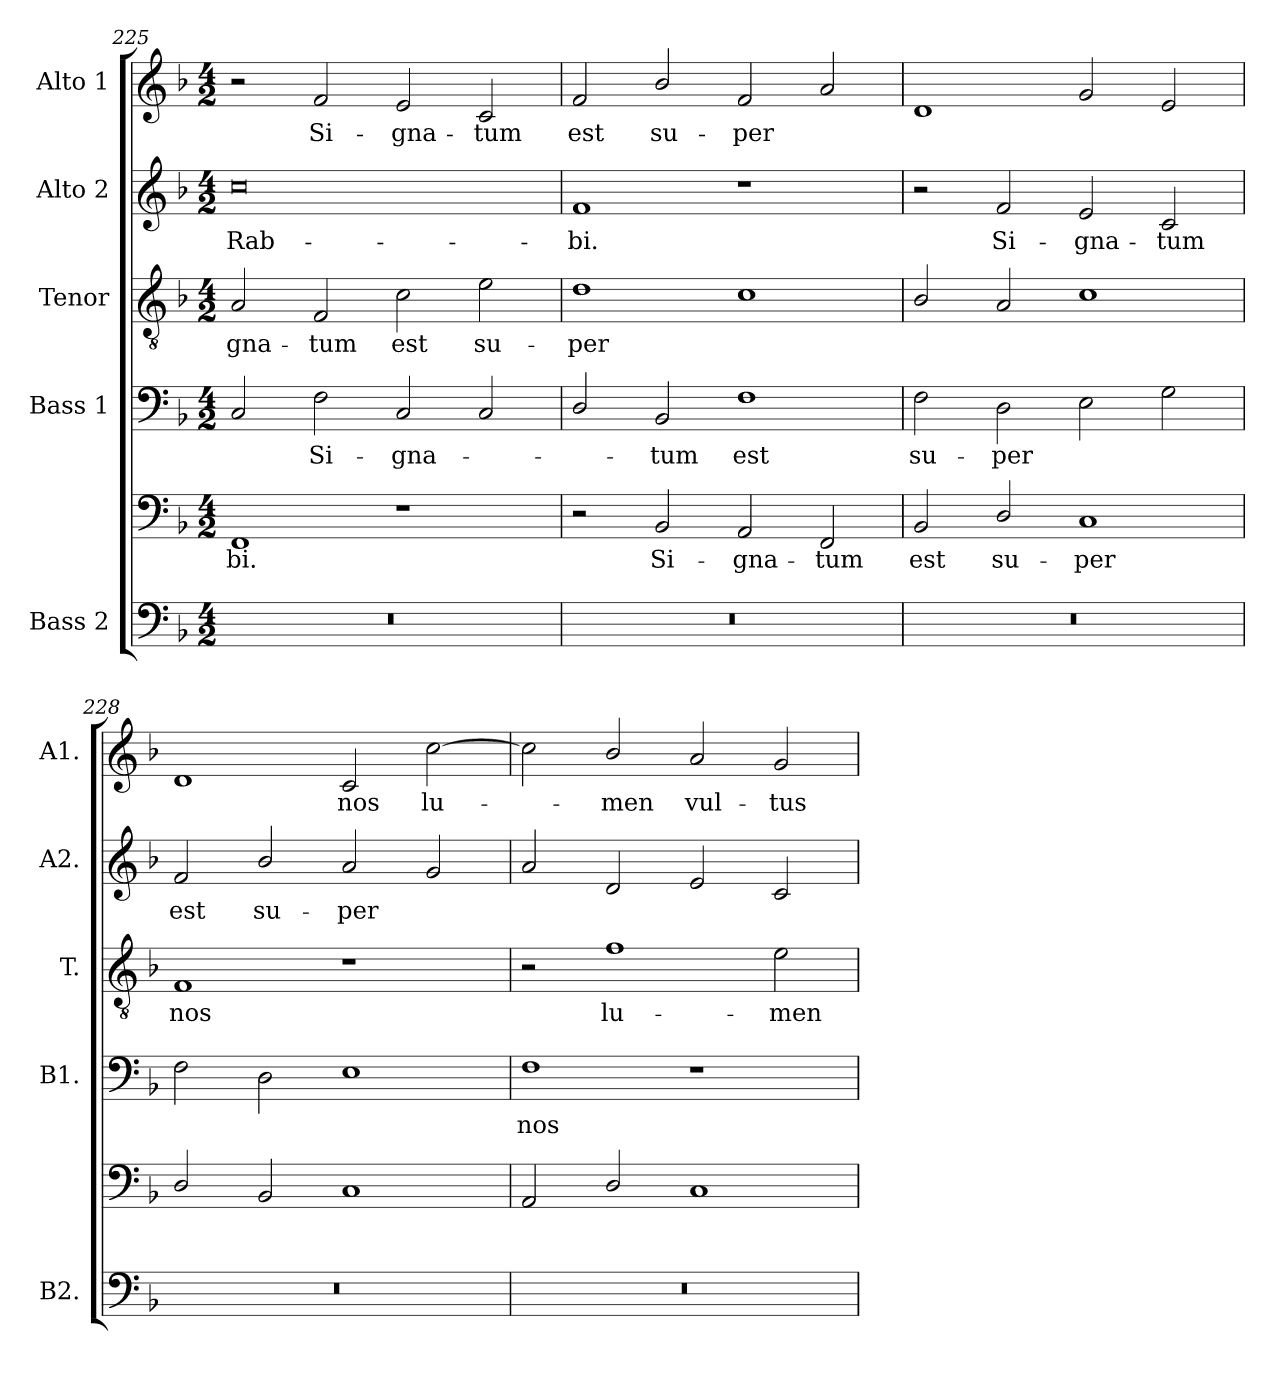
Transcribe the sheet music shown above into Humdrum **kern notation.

**kern	**kern	**text	**kern	**text	**kern	**text	**kern	**text	**kern	**text
*part5	*part5	*part5	*part4	*part4	*part3	*part3	*part2	*part2	*part1	*part1
*staff6	*staff5	*staff5	*staff4	*staff4	*staff3	*staff3	*staff2	*staff2	*staff1	*staff1
*I"Bass 2	*	*	*I"Bass 1	*	*I"Tenor	*	*I"Alto 2	*	*I"Alto 1	*
*I'B2.	*	*	*I'B1.	*	*I'T.	*	*I'A2.	*	*I'A1.	*
*clefF4	*clefF4	*	*clefF4	*	*clefGv2	*	*clefG2	*	*clefG2	*
*	*	*	*	*	*ITrd7c12	*	*	*	*	*
*k[b-]	*k[b-]	*	*k[b-]	*	*k[b-]	*	*k[b-]	*	*k[b-]	*
*F:	*F:	*	*F:	*	*F:	*	*F:	*	*F:	*
*M4/2	*M4/2	*	*M4/2	*	*M4/2	*	*M4/2	*	*M4/2	*
=225	=225	=225	=225	=225	=225	=225	=225	=225	=225	=225
!LO:N:vis=1	!	!	!	!	!	!	!	!	!	!
!	!	!LO:LY:b:color=#000000	!	!	!	!	!	!	!	!
!	!	!	!	!	!	!LO:LY:b:color=#000000	!	!	!	!
!	!	!	!	!	!	!	!	!LO:LY:b:color=#000000	!	!
0r	1FFi	-bi.	2Ci/	.	2AAi/	-gna-	0cci	Rab-	2r	.
!	!	!	!	!LO:LY:b:color=#000000	!	!	!	!	!	!
!	!	!	!	!	!	!LO:LY:b:color=#000000	!	!	!	!
!	!	!	!	!	!	!	!	!	!	!LO:LY:b:color=#000000
.	.	.	2Fi\	Si-	2FFi/	-tum	.	.	2fi/	Si-
!	!	!	!	!LO:LY:b:color=#000000	!	!	!	!	!	!
!	!	!	!	!	!	!LO:LY:b:color=#000000	!	!	!	!
!	!	!	!	!	!	!	!	!	!	!LO:LY:b:color=#000000
.	1r	.	2Ci/	-gna-	2Ci\	est	.	.	2ei/	-gna-
!	!	!	!	!	!	!LO:LY:b:color=#000000	!	!	!	!
!	!	!	!	!	!	!	!	!	!	!LO:LY:b:color=#000000
.	.	.	2Ci/	.	2Ei\	su-	.	.	2ci/	-tum
=226	=226	=226	=226	=226	=226	=226	=226	=226	=226	=226
!LO:N:vis=1	!	!	!	!	!	!	!	!	!	!
!	!	!	!	!	!	!LO:LY:b:color=#000000	!	!	!	!
!	!	!	!	!	!	!	!	!LO:LY:b:color=#000000	!	!
!	!	!	!	!	!	!	!	!	!	!LO:LY:b:color=#000000
0r	2r	.	2Di/	.	1Di	-per	1fi	-bi.	2fi/	est
!	!	!LO:LY:b:color=#000000	!	!	!	!	!	!	!	!
!	!	!	!	!LO:LY:b:color=#000000	!	!	!	!	!	!
!	!	!	!	!	!	!	!	!	!	!LO:LY:b:color=#000000
.	2BB-i/	Si-	2BB-i/	-tum	.	.	.	.	2b-i/	su-
!	!	!LO:LY:b:color=#000000	!	!	!	!	!	!	!	!
!	!	!	!	!LO:LY:b:color=#000000	!	!	!	!	!	!
!	!	!	!	!	!	!	!	!	!	!LO:LY:b:color=#000000
.	2AAi/	-gna-	1Fi	est	1Ci	.	1r	.	2fi/	-per
!	!	!LO:LY:b:color=#000000	!	!	!	!	!	!	!	!
.	2FFi/	-tum	.	.	.	.	.	.	2ai/	.
=227	=227	=227	=227	=227	=227	=227	=227	=227	=227	=227
!LO:N:vis=1	!	!	!	!	!	!	!	!	!	!
!	!	!LO:LY:b:color=#000000	!	!	!	!	!	!	!	!
!	!	!	!	!LO:LY:b:color=#000000	!	!	!	!	!	!
0r	2BB-i/	est	2Fi\	su-	2BB-i/	.	2r	.	1di	.
!	!	!LO:LY:b:color=#000000	!	!	!	!	!	!	!	!
!	!	!	!	!LO:LY:b:color=#000000	!	!	!	!	!	!
!	!	!	!	!	!	!	!	!LO:LY:b:color=#000000	!	!
.	2Di/	su-	2Di\	-per	2AAi/	.	2fi/	Si-	.	.
!	!	!LO:LY:b:color=#000000	!	!	!	!	!	!	!	!
!	!	!	!	!	!	!	!	!LO:LY:b:color=#000000	!	!
.	1Ci	-per	2Ei\	.	1Ci	.	2ei/	-gna-	2gi/	.
!	!	!	!	!	!	!	!	!LO:LY:b:color=#000000	!	!
.	.	.	2Gi\	.	.	.	2ci/	-tum	2ei/	.
=228	=228	=228	=228	=228	=228	=228	=228	=228	=228	=228
!LO:N:vis=1	!	!	!	!	!	!	!	!	!	!
!	!	!	!	!	!	!LO:LY:b:color=#000000	!	!	!	!
!	!	!	!	!	!	!	!	!LO:LY:b:color=#000000	!	!
0r	2Di/	.	2Fi\	.	1FFi	nos	2fi/	est	1di	.
!	!	!	!	!	!	!	!	!LO:LY:b:color=#000000	!	!
.	2BB-i/	.	2Di\	.	.	.	2b-i/	su-	.	.
!	!	!	!	!	!	!	!	!LO:LY:b:color=#000000	!	!
!	!	!	!	!	!	!	!	!	!	!LO:LY:b:color=#000000
.	1Ci	.	1Ei	.	1r	.	2ai/	-per	2ci/	nos
!	!	!	!	!	!	!	!	!	!	!LO:LY:b:color=#000000
.	.	.	.	.	.	.	2gi/	.	[2cci\	lu-
!!LO:LB:g=z
=229	=229	=229	=229	=229	=229	=229	=229	=229	=229	=229
!LO:N:vis=1	!	!	!	!	!	!	!	!	!	!
!	!	!	!	!LO:LY:b:color=#000000	!	!	!	!	!	!
0r	2AAi/	.	1Fi	nos	2r	.	2ai/	.	2cci\]	.
!	!	!	!	!	!	!LO:LY:b:color=#000000	!	!	!	!
!	!	!	!	!	!	!	!	!	!	!LO:LY:b:color=#000000
.	2Di/	.	.	.	1Fi	lu-	2di/	.	2b-i/	-men
!	!	!	!	!	!	!	!	!	!	!LO:LY:b:color=#000000
.	1Ci	.	1r	.	.	.	2ei/	.	2ai/	vul-
!	!	!	!	!	!	!LO:LY:b:color=#000000	!	!	!	!
!	!	!	!	!	!	!	!	!	!	!LO:LY:b:color=#000000
.	.	.	.	.	2Ei\	-men	2ci/	.	2gi/	-tus
=	=	=	=	=	=	=	=	=	=	=
*-	*-	*-	*-	*-	*-	*-	*-	*-	*-	*-
